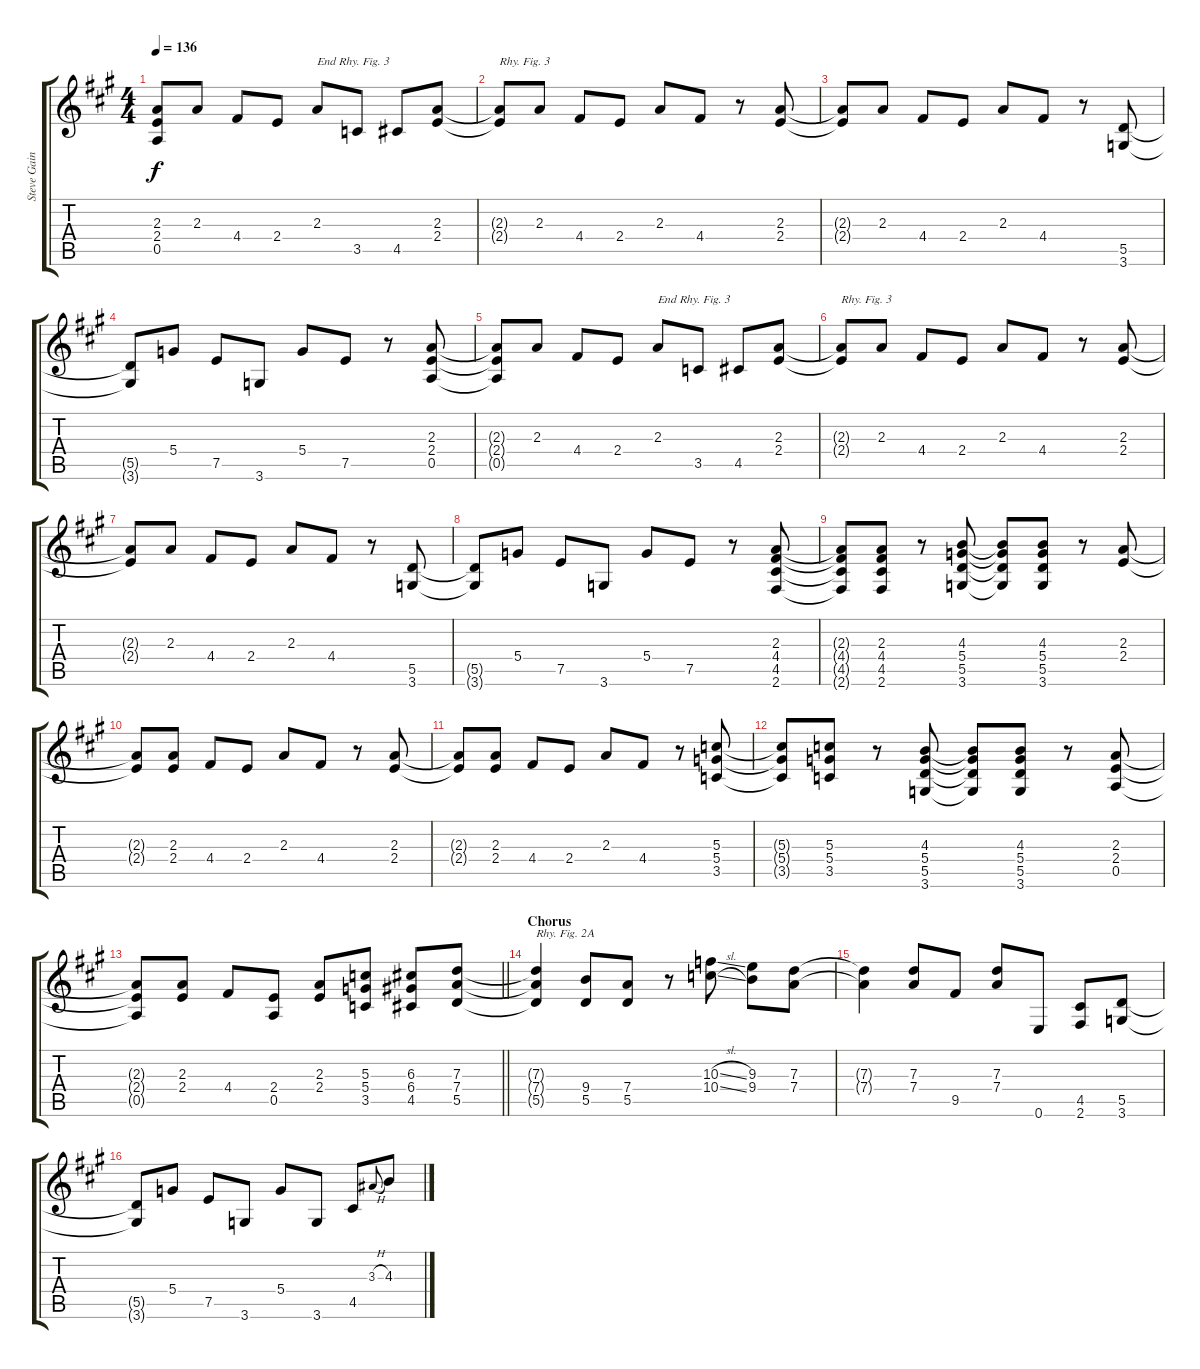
\track ("Steve Gaines - Rhythm Guitar" "Steve Gain") {instrument overdrivenguitar}
\staff {score tabs}
\tuning (E4 B3 G3 D3 A2 E2) {hide}
\ts (4 4)
\tempo 136
\clef g2
\ks a
(2.3{t} 2.4{t} 0.5{t}).8{dy f} 2.3.8 4.4.8 2.4.8 2.3.8{txt "End Rhy. Fig. 3"} 3.5.8 4.5.8 (2.3 2.4).8 |
(2.3{t} 2.4{t}).8{txt "Rhy. Fig. 3"} 2.3.8 4.4.8 2.4.8 2.3.8 4.4.8 r.8 (2.3 2.4).8 |
(2.3{t} 2.4{t}).8 2.3.8 4.4.8 2.4.8 2.3.8 4.4.8 r.8 (5.5 3.6).8 |
(5.5{t} 3.6{t}).8 5.4.8 7.5.8 3.6.8 5.4.8 7.5.8 r.8 (2.3 2.4 0.5).8 |
(2.3{t} 2.4{t} 0.5{t}).8 2.3.8 4.4.8 2.4.8 2.3.8{txt "End Rhy. Fig. 3"} 3.5.8 4.5.8 (2.3 2.4).8 |
(2.3{t} 2.4{t}).8{txt "Rhy. Fig. 3"} 2.3.8 4.4.8 2.4.8 2.3.8 4.4.8 r.8 (2.3 2.4).8 |
(2.3{t} 2.4{t}).8 2.3.8 4.4.8 2.4.8 2.3.8 4.4.8 r.8 (5.5 3.6).8 |
(5.5{t} 3.6{t}).8 5.4.8 7.5.8 3.6.8 5.4.8 7.5.8 r.8 (2.3 4.4 4.5 2.6).8 |
(2.3{t} 4.4{t} 4.5{t} 2.6{t}).8 (2.3 4.4 4.5 2.6).8 r.8 (4.3 5.4 5.5 3.6).8 (4.3{t} 5.4{t} 5.5{t} 3.6{t}).8 (4.3 5.4 5.5 3.6).8 r.8 (2.3 2.4).8 |
(2.3{t} 2.4{t}).8 (2.3 2.4).8 4.4.8 2.4.8 2.3.8 4.4.8 r.8 (2.3 2.4).8 |
(2.3{t} 2.4{t}).8 (2.3 2.4).8 4.4.8 2.4.8 2.3.8 4.4.8 r.8 (5.3 5.4 3.5).8 |
(5.3{t} 5.4{t} 3.5{t}).8 (5.3 5.4 3.5).8 r.8 (4.3 5.4 5.5 3.6).8 (4.3{t} 5.4{t} 5.5{t} 3.6{t}).8 (4.3 5.4 5.5 3.6).8 r.8 (2.3 2.4 0.5).8 |
\barLineRight lightlight
(2.3{t} 2.4{t} 0.5{t}).8 (2.3 2.4).8 4.4.8 (2.4 0.5).8 (2.3 2.4).8 (5.3 5.4 3.5).8 (6.3 6.4 4.5).8 (7.3 7.4 5.5).8 |
\section ("" "Chorus")
(7.3{t} 7.4{t} 5.5{t}).4{txt "Rhy. Fig. 2A"} (9.4 5.5).8 (7.4 5.5).8 r.8 (10.3{sl} 10.4{sl}).8 (9.3 9.4).8 (7.3 7.4).8 |
(7.3{t} 7.4{t}).4 (7.3 7.4).8 9.5.8 (7.3 7.4).8 0.6.8 (4.5 2.6).8 (5.5 3.6).8 |
(5.5{t} 3.6{t}).8 5.4.8 7.5.8 3.6.8 5.4.8 3.6.8 4.5.8 3.3{h}.8{gr onbeat} 4.3.8
